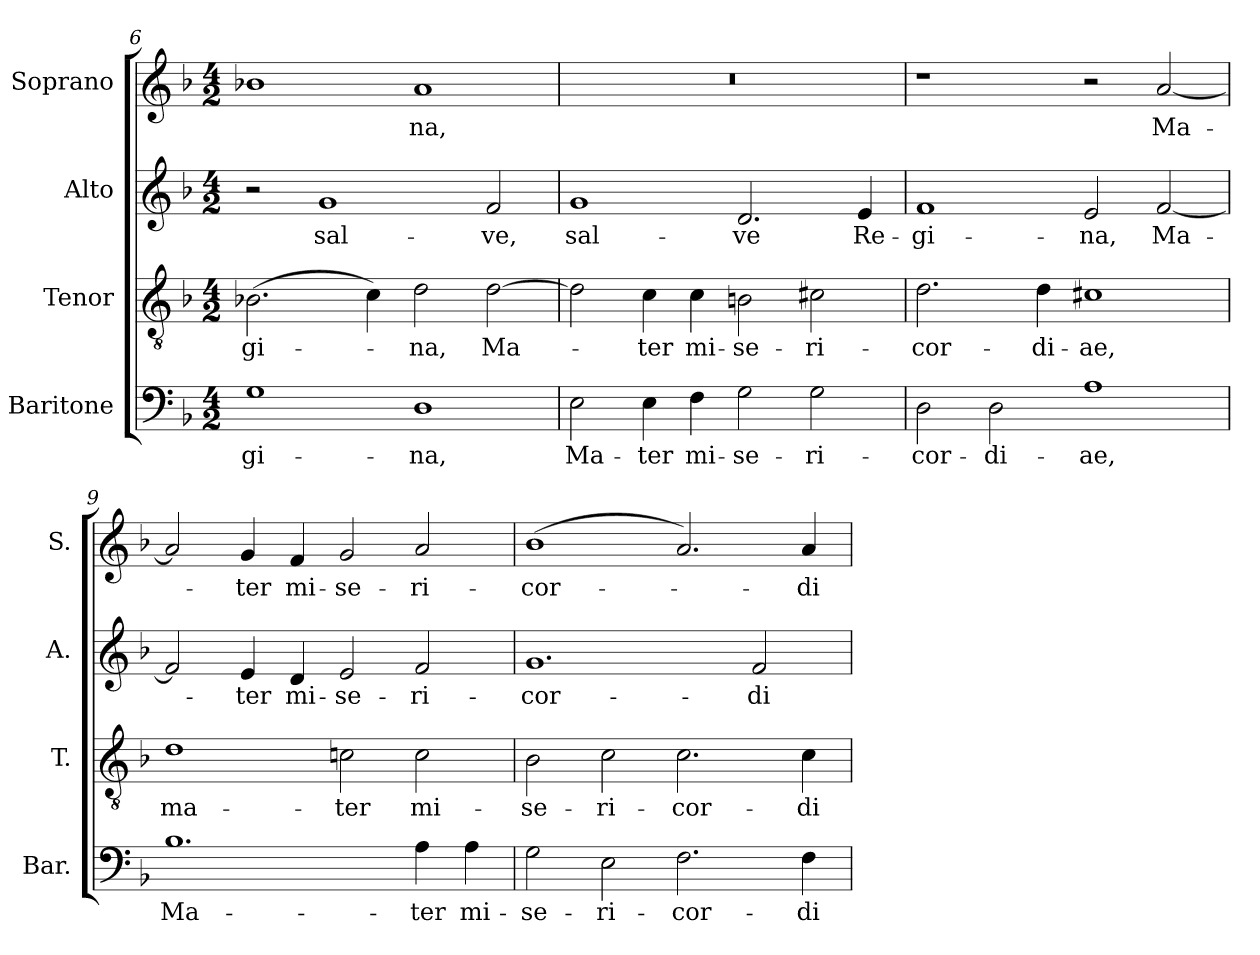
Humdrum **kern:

**kern	**text	**kern	**text	**kern	**text	**kern	**text
*part4	*part4	*part3	*part3	*part2	*part2	*part1	*part1
*staff4	*staff4	*staff3	*staff3	*staff2	*staff2	*staff1	*staff1
*I"Baritone	*	*I"Tenor	*	*I"Alto	*	*I"Soprano	*
*I'Bar.	*	*I'T.	*	*I'A.	*	*I'S.	*
*clefF4	*	*clefGv2	*	*clefG2	*	*clefG2	*
*	*	*ITrd7c12	*	*	*	*	*
*k[b-]	*	*k[b-]	*	*k[b-]	*	*k[b-]	*
*F:	*	*F:	*	*F:	*	*F:	*
*M4/2	*	*M4/2	*	*M4/2	*	*M4/2	*
=6	=6	=6	=6	=6	=6	=6	=6
!	!LO:LY:b:color=#000000	!	!	!	!	!	!
!	!	!	!LO:LY:b:color=#000000	!	!	!	!
1Gi	-gi-	(2.BB-Xi\	-gi-	2r	.	1b-Xi	.
!	!	!	!	!	!LO:LY:b:color=#000000	!	!
.	.	.	.	1gi	sal-	.	.
.	.	4Ci\)	.	.	.	.	.
!	!LO:LY:b:color=#000000	!	!	!	!	!	!
!	!	!	!LO:LY:b:color=#000000	!	!	!	!
!	!	!	!	!	!	!	!LO:LY:b:color=#000000
1Di	-na,	2Di\	-na,	.	.	1ai	-na,
!	!	!	!LO:LY:b:color=#000000	!	!	!	!
!	!	!	!	!	!LO:LY:b:color=#000000	!	!
.	.	[2Di\	Ma-	2fi/	-ve,	.	.
=7	=7	=7	=7	=7	=7	=7	=7
!	!LO:LY:b:color=#000000	!	!	!	!	!	!
!	!	!	!	!	!LO:LY:b:color=#000000	!LO:N:vis=1	!
2Ei\	Ma-	2Di\]	.	1gi	sal-	0r	.
!	!LO:LY:b:color=#000000	!	!	!	!	!	!
!	!	!	!LO:LY:b:color=#000000	!	!	!	!
4Ei\	-ter	4Ci\	-ter	.	.	.	.
!	!LO:LY:b:color=#000000	!	!	!	!	!	!
!	!	!	!LO:LY:b:color=#000000	!	!	!	!
4Fi\	mi-	4Ci\	mi-	.	.	.	.
!	!LO:LY:b:color=#000000	!	!	!	!	!	!
!	!	!	!LO:LY:b:color=#000000	!	!	!	!
!	!	!	!	!	!LO:LY:b:color=#000000	!	!
2Gi\	-se-	2BBni\	-se-	2.di/	-ve	.	.
!	!LO:LY:b:color=#000000	!	!	!	!	!	!
!	!	!	!LO:LY:b:color=#000000	!	!	!	!
2Gi\	-ri-	2C#Xi\	-ri-	.	.	.	.
!	!	!	!	!	!LO:LY:b:color=#000000	!	!
.	.	.	.	4ei/	Re-	.	.
!!LO:LB:g=z
=8	=8	=8	=8	=8	=8	=8	=8
!	!LO:LY:b:color=#000000	!	!	!	!	!	!
!	!	!	!LO:LY:b:color=#000000	!	!	!	!
!	!	!	!	!	!LO:LY:b:color=#000000	!	!
2Di\	-cor-	2.Di\	-cor-	1fi	-gi-	1r	.
!	!LO:LY:b:color=#000000	!	!	!	!	!	!
2Di\	-di-	.	.	.	.	.	.
!	!	!	!LO:LY:b:color=#000000	!	!	!	!
.	.	4Di\	-di-	.	.	.	.
!	!LO:LY:b:color=#000000	!	!	!	!	!	!
!	!	!	!LO:LY:b:color=#000000	!	!	!	!
!	!	!	!	!	!LO:LY:b:color=#000000	!	!
1Ai	-ae,	1C#Xi	-ae,	2ei/	-na,	2r	.
!	!	!	!	!	!LO:LY:b:color=#000000	!	!
!	!	!	!	!	!	!	!LO:LY:b:color=#000000
.	.	.	.	[2fi/	Ma-	[2ai/	Ma-
=9	=9	=9	=9	=9	=9	=9	=9
!	!LO:LY:b:color=#000000	!	!	!	!	!	!
!	!	!	!LO:LY:b:color=#000000	!	!	!	!
1.B-i	Ma-	1Di	ma-	2fi/]	.	2ai/]	.
!	!	!	!	!	!LO:LY:b:color=#000000	!	!
!	!	!	!	!	!	!	!LO:LY:b:color=#000000
.	.	.	.	4ei/	-ter	4gi/	-ter
!	!	!	!	!	!LO:LY:b:color=#000000	!	!
!	!	!	!	!	!	!	!LO:LY:b:color=#000000
.	.	.	.	4di/	mi-	4fi/	mi-
!	!	!	!LO:LY:b:color=#000000	!	!	!	!
!	!	!	!	!	!LO:LY:b:color=#000000	!	!
!	!	!	!	!	!	!	!LO:LY:b:color=#000000
.	.	2Cni\	-ter	2ei/	-se-	2gi/	-se-
!	!LO:LY:b:color=#000000	!	!	!	!	!	!
!	!	!	!LO:LY:b:color=#000000	!	!	!	!
!	!	!	!	!	!LO:LY:b:color=#000000	!	!
!	!	!	!	!	!	!	!LO:LY:b:color=#000000
4Ai\	-ter	2Ci\	mi-	2fi/	-ri-	2ai/	-ri-
!	!LO:LY:b:color=#000000	!	!	!	!	!	!
4Ai\	mi-	.	.	.	.	.	.
=10	=10	=10	=10	=10	=10	=10	=10
!	!LO:LY:b:color=#000000	!	!	!	!	!	!
!	!	!	!LO:LY:b:color=#000000	!	!	!	!
!	!	!	!	!	!LO:LY:b:color=#000000	!	!
!	!	!	!	!	!	!	!LO:LY:b:color=#000000
2Gi\	-se-	2BB-i\	-se-	1.gi	-cor-	(1b-i	-cor-
!	!LO:LY:b:color=#000000	!	!	!	!	!	!
!	!	!	!LO:LY:b:color=#000000	!	!	!	!
2Ei\	-ri-	2Ci\	-ri-	.	.	.	.
!	!LO:LY:b:color=#000000	!	!	!	!	!	!
!	!	!	!LO:LY:b:color=#000000	!	!	!	!
2.Fi\	-cor-	2.Ci\	-cor-	.	.	2.ai/)	.
!	!	!	!	!	!LO:LY:b:color=#000000	!	!
.	.	.	.	2fi/	-di-	.	.
!	!LO:LY:b:color=#000000	!	!	!	!	!	!
!	!	!	!LO:LY:b:color=#000000	!	!	!	!
!	!	!	!	!	!	!	!LO:LY:b:color=#000000
4Fi\	-di-	4Ci\	-di-	.	.	4ai/	-di-
=	=	=	=	=	=	=	=
*-	*-	*-	*-	*-	*-	*-	*-
